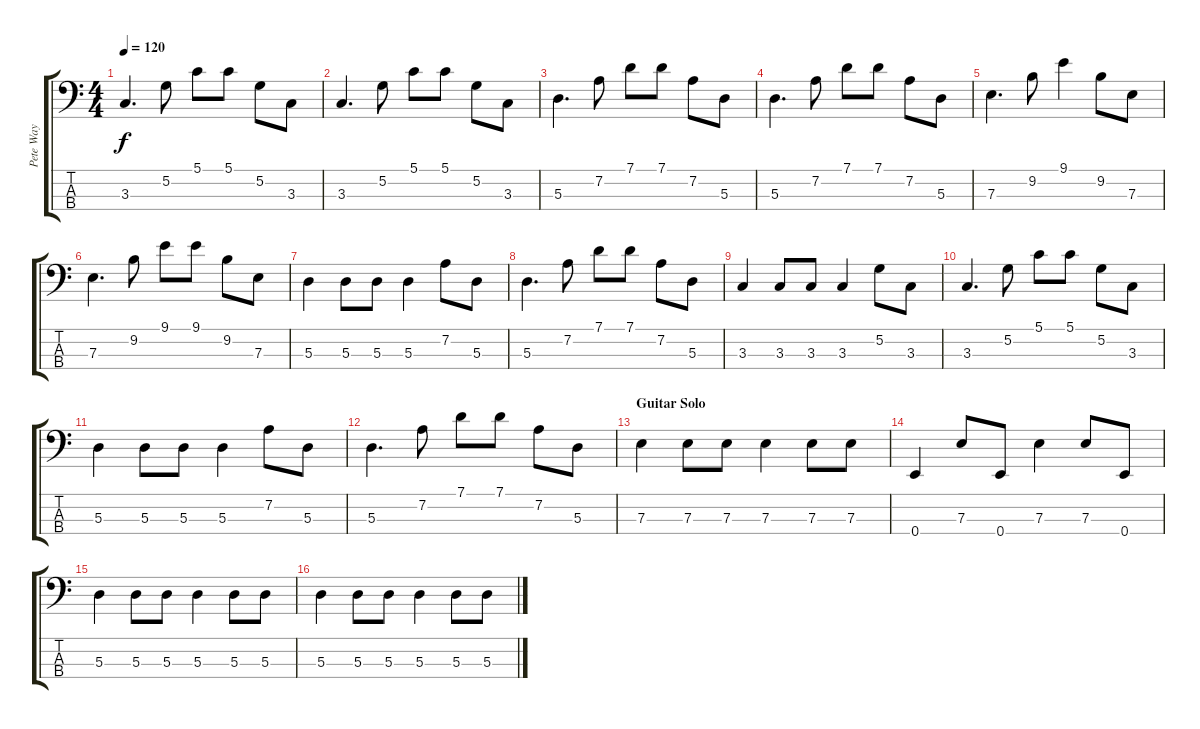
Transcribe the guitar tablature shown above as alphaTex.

\track ("Pete Way" "Pete Way") {instrument electricbassfinger}
\staff {score tabs}
\tuning (G2 D2 A1 E1) {hide}
\ts (4 4)
\tempo 120
\clef f4
\ks c
3.3.4{d dy f} 5.2.8 5.1.8 5.1.8 5.2.8 3.3.8 |
3.3.4{d} 5.2.8 5.1.8 5.1.8 5.2.8 3.3.8 |
5.3.4{d} 7.2.8 7.1.8 7.1.8 7.2.8 5.3.8 |
5.3.4{d} 7.2.8 7.1.8 7.1.8 7.2.8 5.3.8 |
7.3.4{d} 9.2.8 9.1.4 9.2.8 7.3.8 |
7.3.4{d} 9.2.8 9.1.8 9.1.8 9.2.8 7.3.8 |
5.3.4 5.3.8 5.3.8 5.3.4 7.2.8 5.3.8 |
5.3.4{d} 7.2.8 7.1.8 7.1.8 7.2.8 5.3.8 |
3.3.4 3.3.8 3.3.8 3.3.4 5.2.8 3.3.8 |
3.3.4{d} 5.2.8 5.1.8 5.1.8 5.2.8 3.3.8 |
5.3.4 5.3.8 5.3.8 5.3.4 7.2.8 5.3.8 |
5.3.4{d} 7.2.8 7.1.8 7.1.8 7.2.8 5.3.8 |
\section ("" "Guitar Solo")
7.3.4 7.3.8 7.3.8 7.3.4 7.3.8 7.3.8 |
0.4.4 7.3.8 0.4.8 7.3.4 7.3.8 0.4.8 |
5.3.4 5.3.8 5.3.8 5.3.4 5.3.8 5.3.8 |
5.3.4 5.3.8 5.3.8 5.3.4 5.3.8 5.3.8
